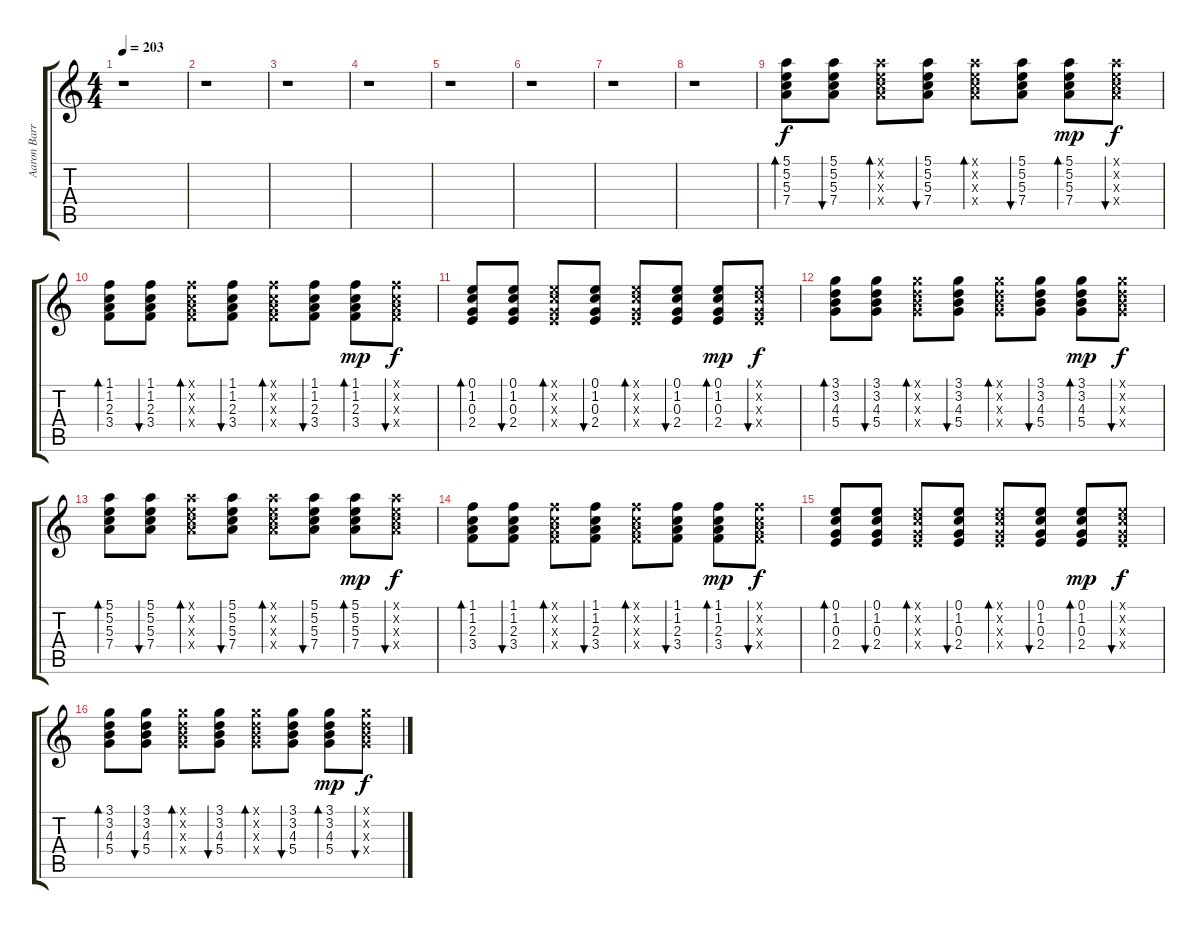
\track ("Aaron Barrett" "Aaron Barr") {instrument electricguitarclean}
\staff {score tabs}
\tuning (E4 B3 G3 D3 A2 E2) {hide}
\ts (4 4)
\tempo 203
\clef g2
\ks c
r.1{dy f} |
r.1 |
r.1 |
r.1 |
r.1 |
r.1 |
r.1 |
r.1 |
(5.1 5.2 5.3 7.4).8{bd 60} (5.1 5.2 5.3 7.4).8{bu 60} (5.1{x} 5.2{x} 5.3{x} 7.4{x}).8{bd 60} (5.1 5.2 5.3 7.4).8{bu 60} (5.1{x} 5.2{x} 5.3{x} 7.4{x}).8{bd 60} (5.1 5.2 5.3 7.4).8{bu 60} (5.1 5.2 5.3 7.4).8{bd 60 dy mp} (5.1{x} 5.2{x} 5.3{x} 7.4{x}).8{bu 60 dy f} |
(1.1 1.2 2.3 3.4).8{bd 60} (1.1 1.2 2.3 3.4).8{bu 60} (1.1{x} 1.2{x} 2.3{x} 3.4{x}).8{bd 60} (1.1 1.2 2.3 3.4).8{bu 60} (1.1{x} 1.2{x} 2.3{x} 3.4{x}).8{bd 60} (1.1 1.2 2.3 3.4).8{bu 60} (1.1 1.2 2.3 3.4).8{bd 60 dy mp} (1.1{x} 1.2{x} 2.3{x} 3.4{x}).8{bu 60 dy f} |
(0.1 1.2 0.3 2.4).8{bd 60} (0.1 1.2 0.3 2.4).8{bu 60} (0.1{x} 1.2{x} 0.3{x} 2.4{x}).8{bd 60} (0.1 1.2 0.3 2.4).8{bu 60} (0.1{x} 1.2{x} 0.3{x} 2.4{x}).8{bd 60} (0.1 1.2 0.3 2.4).8{bu 60} (0.1 1.2 0.3 2.4).8{bd 60 dy mp} (0.1{x} 1.2{x} 0.3{x} 2.4{x}).8{bu 60 dy f} |
(3.1 3.2 4.3 5.4).8{bd 60} (3.1 3.2 4.3 5.4).8{bu 60} (3.1{x} 3.2{x} 4.3{x} 5.4{x}).8{bd 60} (3.1 3.2 4.3 5.4).8{bu 60} (3.1{x} 3.2{x} 4.3{x} 5.4{x}).8{bd 60} (3.1 3.2 4.3 5.4).8{bu 60} (3.1 3.2 4.3 5.4).8{bd 60 dy mp} (3.1{x} 3.2{x} 4.3{x} 5.4{x}).8{bu 60 dy f} |
(5.1 5.2 5.3 7.4).8{bd 60} (5.1 5.2 5.3 7.4).8{bu 60} (5.1{x} 5.2{x} 5.3{x} 7.4{x}).8{bd 60} (5.1 5.2 5.3 7.4).8{bu 60} (5.1{x} 5.2{x} 5.3{x} 7.4{x}).8{bd 60} (5.1 5.2 5.3 7.4).8{bu 60} (5.1 5.2 5.3 7.4).8{bd 60 dy mp} (5.1{x} 5.2{x} 5.3{x} 7.4{x}).8{bu 60 dy f} |
(1.1 1.2 2.3 3.4).8{bd 60} (1.1 1.2 2.3 3.4).8{bu 60} (1.1{x} 1.2{x} 2.3{x} 3.4{x}).8{bd 60} (1.1 1.2 2.3 3.4).8{bu 60} (1.1{x} 1.2{x} 2.3{x} 3.4{x}).8{bd 60} (1.1 1.2 2.3 3.4).8{bu 60} (1.1 1.2 2.3 3.4).8{bd 60 dy mp} (1.1{x} 1.2{x} 2.3{x} 3.4{x}).8{bu 60 dy f} |
(0.1 1.2 0.3 2.4).8{bd 60} (0.1 1.2 0.3 2.4).8{bu 60} (0.1{x} 1.2{x} 0.3{x} 2.4{x}).8{bd 60} (0.1 1.2 0.3 2.4).8{bu 60} (0.1{x} 1.2{x} 0.3{x} 2.4{x}).8{bd 60} (0.1 1.2 0.3 2.4).8{bu 60} (0.1 1.2 0.3 2.4).8{bd 60 dy mp} (0.1{x} 1.2{x} 0.3{x} 2.4{x}).8{bu 60 dy f} |
(3.1 3.2 4.3 5.4).8{bd 60} (3.1 3.2 4.3 5.4).8{bu 60} (3.1{x} 3.2{x} 4.3{x} 5.4{x}).8{bd 60} (3.1 3.2 4.3 5.4).8{bu 60} (3.1{x} 3.2{x} 4.3{x} 5.4{x}).8{bd 60} (3.1 3.2 4.3 5.4).8{bu 60} (3.1 3.2 4.3 5.4).8{bd 60 dy mp} (3.1{x} 3.2{x} 4.3{x} 5.4{x}).8{bu 60 dy f}
